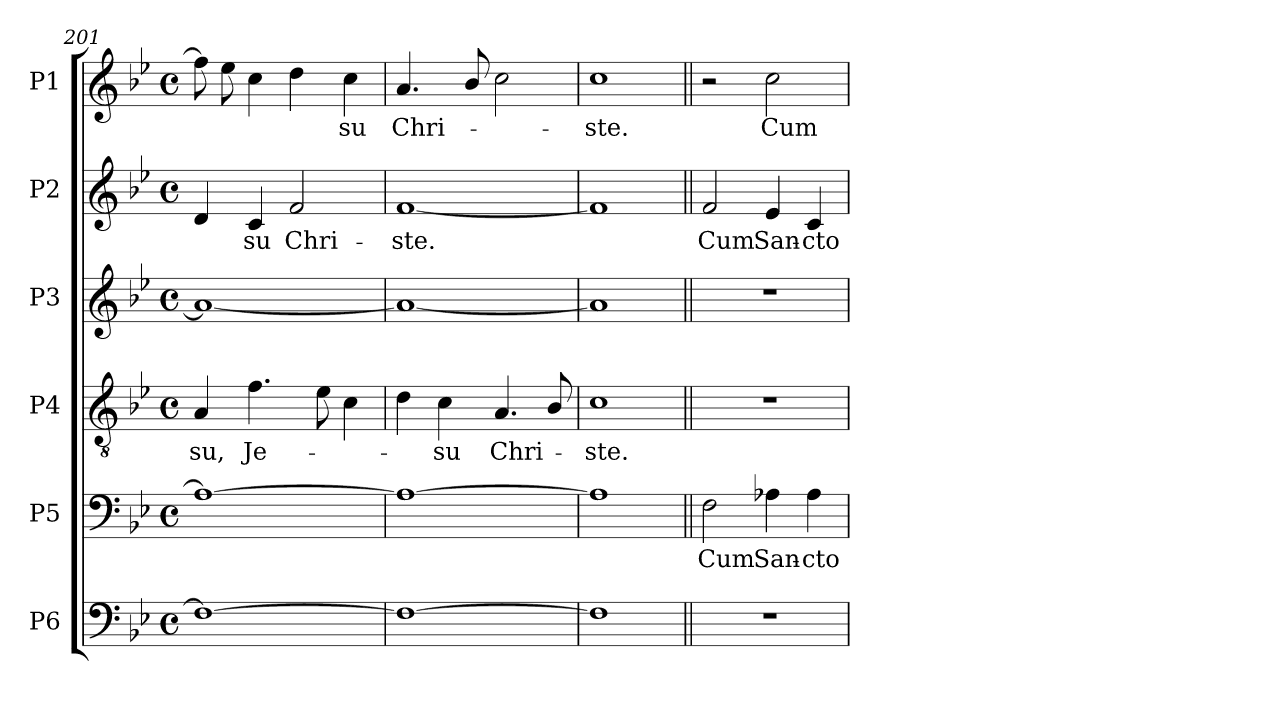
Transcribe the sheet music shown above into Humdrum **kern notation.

**kern	**kern	**text	**kern	**text	**kern	**kern	**text	**kern	**text
*part6	*part5	*part5	*part4	*part4	*part3	*part2	*part2	*part1	*part1
*staff6	*staff5	*staff5	*staff4	*staff4	*staff3	*staff2	*staff2	*staff1	*staff1
*I"P6	*I"P5	*	*I"P4	*	*I"P3	*I"P2	*	*I"P1	*
!!LO:PB:g=z
*clefF4	*clefF4	*	*clefGv2	*	*clefG2	*clefG2	*	*clefG2	*
*	*	*	*ITrd7c12	*	*	*	*	*	*
*k[b-e-]	*k[b-e-]	*	*k[b-e-]	*	*k[b-e-]	*k[b-e-]	*	*k[b-e-]	*
*B-:	*B-:	*	*B-:	*	*B-:	*B-:	*	*B-:	*
*M4/4	*M4/4	*	*M4/4	*	*M4/4	*M4/4	*	*M4/4	*
*met(c)	*met(c)	*	*met(c)	*	*met(c)	*met(c)	*	*met(c)	*
=201	=201	=201	=201	=201	=201	=201	=201	=201	=201
!	!	!	!	!LO:LY:b:color=#000000	!	!	!	!	!
1Fi_	1Ai_	.	4AAi/	-su,	1ai_	4di/	.	8ffi\]	.
.	.	.	.	.	.	.	.	8ee-i\	.
!	!	!	!	!LO:LY:b:color=#000000	!	!	!	!	!
!	!	!	!	!	!	!	!LO:LY:b:color=#000000	!	!
.	.	.	4.Fi\	Je-	.	4ci/	-su	4cci\	.
!	!	!	!	!	!	!	!LO:LY:b:color=#000000	!	!
.	.	.	.	.	.	2fi/	Chri-	4ddi\	.
.	.	.	8E-i\	.	.	.	.	.	.
!	!	!	!	!	!	!	!	!	!LO:LY:b:color=#000000
.	.	.	4Ci\	.	.	.	.	4cci\	-su
=202	=202	=202	=202	=202	=202	=202	=202	=202	=202
!	!	!	!	!	!	!	!LO:LY:b:color=#000000	!	!
!	!	!	!	!	!	!	!	!	!LO:LY:b:color=#000000
1Fi_	1Ai_	.	4Di\	.	1ai_	[1fi	-ste.	4.ai/	Chri-
!	!	!	!	!LO:LY:b:color=#000000	!	!	!	!	!
.	.	.	4Ci\	-su	.	.	.	.	.
.	.	.	.	.	.	.	.	8b-i/	.
!	!	!	!	!LO:LY:b:color=#000000	!	!	!	!	!
.	.	.	4.AAi/	Chri-	.	.	.	2cci\	.
.	.	.	8BB-i/	.	.	.	.	.	.
=203	=203	=203	=203	=203	=203	=203	=203	=203	=203
!	!	!	!	!LO:LY:b:color=#000000	!	!	!	!	!
!	!	!	!	!	!	!	!	!	!LO:LY:b:color=#000000
1Fi]	1Ai]	.	1Ci	-ste.	1ai]	1fi]	.	1cci	-ste.
=204||	=204||	=204||	=204||	=204||	=204||	=204||	=204||	=204||	=204||
!	!	!LO:LY:b:color=#000000	!	!	!	!	!	!	!
!	!	!	!	!	!	!	!LO:LY:b:color=#000000	!	!
1r	2Fi\	Cum	1r	.	1r	2fi/	Cum	2r	.
!	!	!LO:LY:b:color=#000000	!	!	!	!	!	!	!
!	!	!	!	!	!	!	!LO:LY:b:color=#000000	!	!
!	!	!	!	!	!	!	!	!	!LO:LY:b:color=#000000
.	4A-i\	San-	.	.	.	4e-i/	San-	2cci\	Cum
!	!	!LO:LY:b:color=#000000	!	!	!	!	!	!	!
!	!	!	!	!	!	!	!LO:LY:b:color=#000000	!	!
.	4A-i\	-cto	.	.	.	4ci/	-cto	.	.
=	=	=	=	=	=	=	=	=	=
*-	*-	*-	*-	*-	*-	*-	*-	*-	*-
